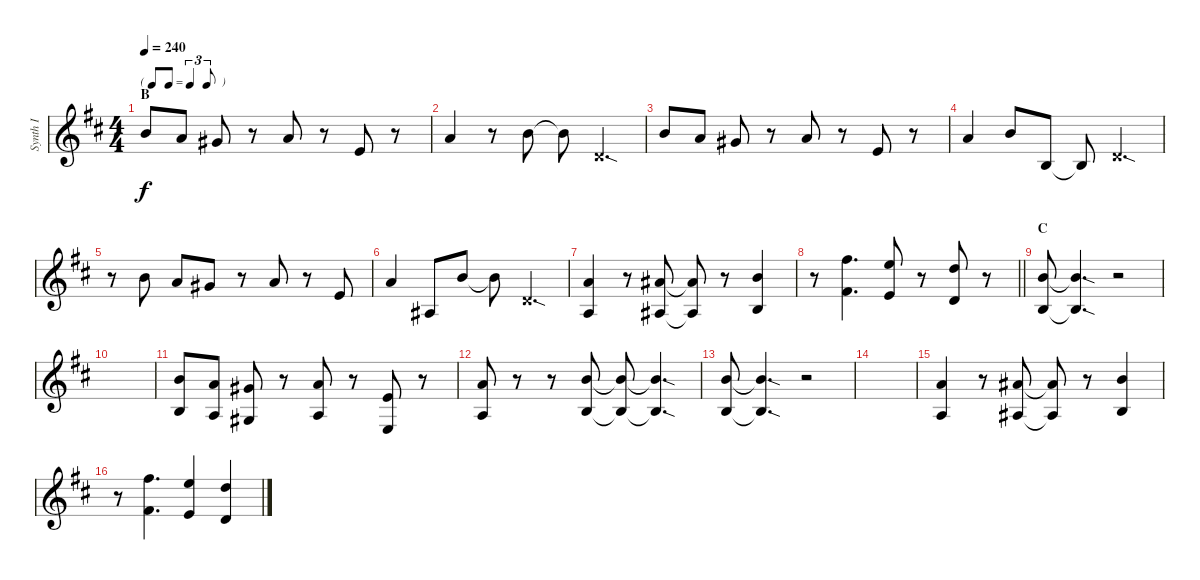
\track ("Synth I" "Synth I") {instrument pad7halo}
\staff {score}
\tuning (E4 B3 G3 D3 A2 E2) {hide}
\ts (4 4)
\tf triplet8th
\section ("" "B")
\tempo 240
\clef g2
\ks d
7.1.8{dy f volume 10} 5.1.8 4.1.8 r.8 5.1.8 r.8 0.1.8 r.8 |
5.1.4 r.8 7.1.8 7.1{t}.8 3.2{sod x}.4{d} |
7.1.8 5.1.8 4.1.8 r.8 5.1.8 r.8 0.1.8 r.8 |
5.1.4 7.1.8 0.2.8 0.2{t}.8 3.2{sod x}.4{d} |
r.8 7.1.8 5.1.8 4.1.8 r.8 5.1.8 r.8 0.1.8 |
5.1.4 3.3.8 7.1.8 7.1{t}.8 3.2{sod x}.4{d} |
(5.1 2.3).4 r.8 (6.1 3.3).8 (6.1{t} 3.3{t}).8 r.8 (7.1 0.2).4 |
\barLineRight lightlight
r.8 (14.1 7.2).4{d} (12.1 5.2).8 r.8 (10.1 3.2).8 r.8 |
\section ("" "C")
(7.1 0.2).8{volume 11} (7.1{sod t} 0.2{sod t}).4{d} r.2 |
|
(7.1 0.2).8 (5.1 2.3).8 (4.1 1.3).8 r.8 (5.1 2.3).8 r.8 (0.1 2.4).8 r.8 |
(5.1 2.3).8 r.8 r.8 (7.1 0.2).8 (7.1{t} 0.2{t}).8 (7.1{sod t} 0.2{sod t}).4{d} |
(7.1 0.2).8 (7.1{sod t} 0.2{sod t}).4{d} r.2 |
|
(5.1 2.3).4 r.8 (6.1 3.3).8 (6.1{t} 3.3{t}).8 r.8 (7.1 0.2).4 |
r.8 (2.1 19.2).4{d} (12.1 5.2).4 (10.1 3.2).4
